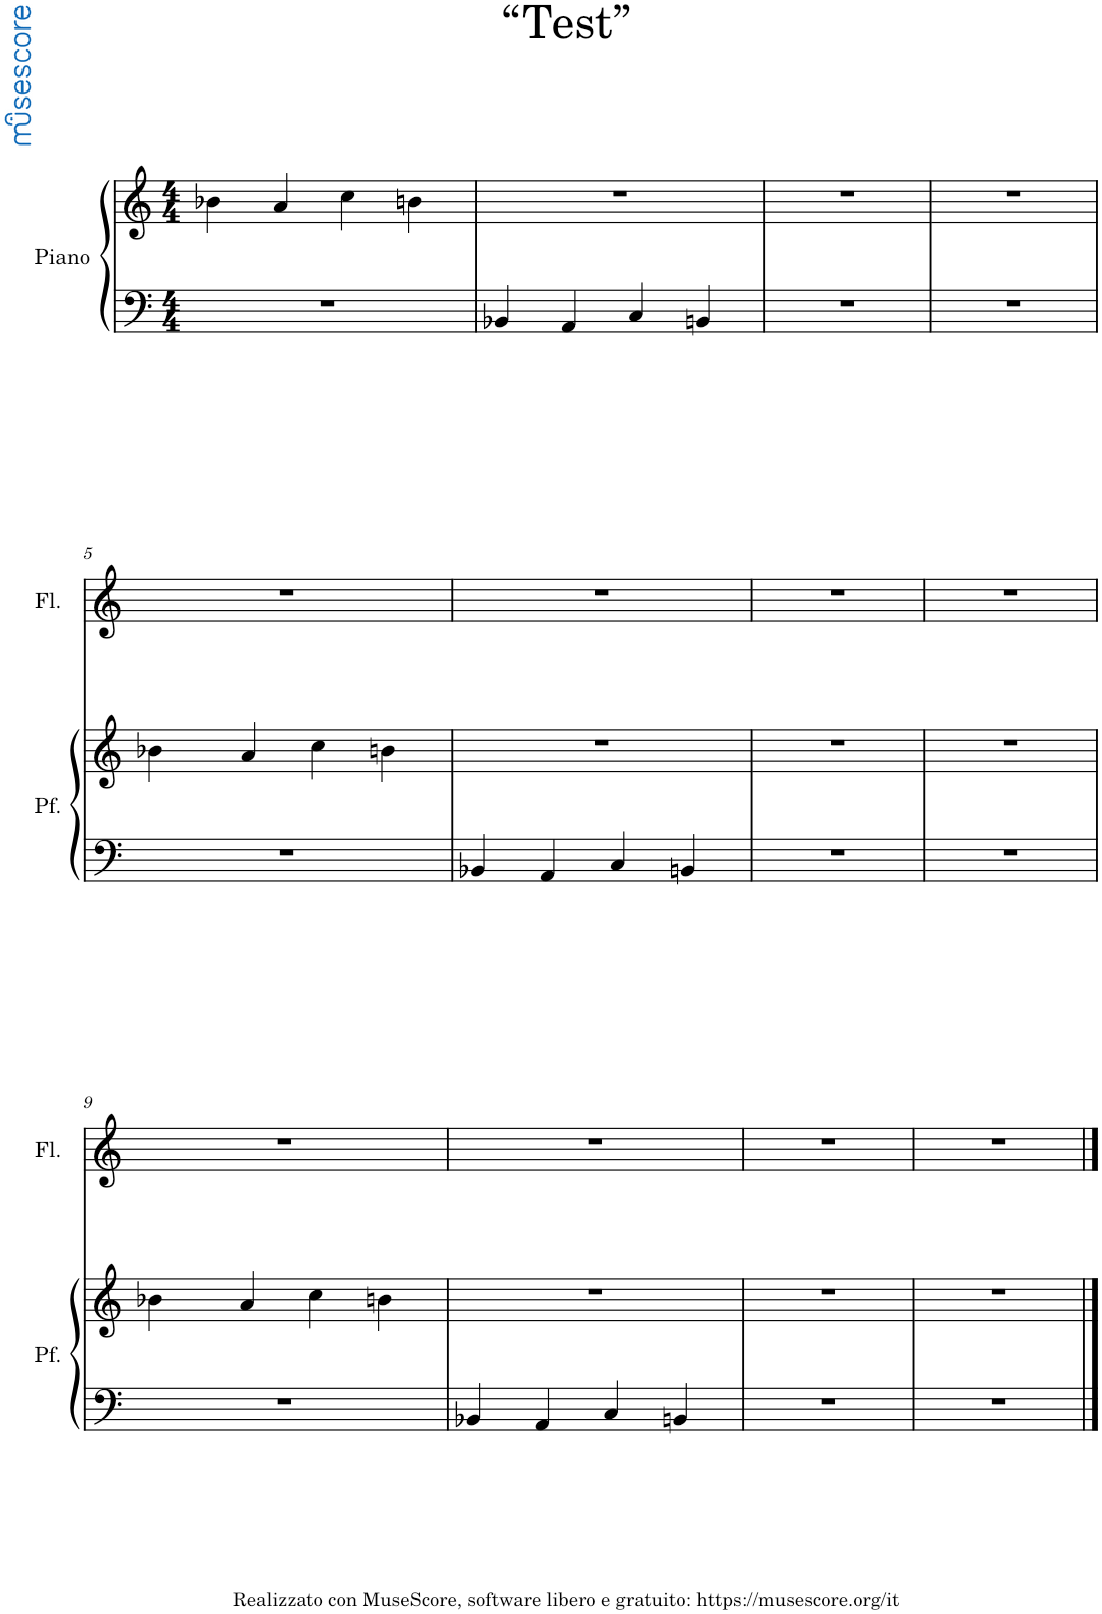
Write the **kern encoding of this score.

**kern	**kern	**kern
*part2	*part2	*part1
*staff3	*staff2	*staff1
*I"Piano	*	*I"Flauto
*	*	*I'Fl.
*clefF4	*clefG2	*clefG2
*k[]	*k[]	*k[]
*M4/4	*M4/4	*M4/4
=1	=1	=1
1r	4b-X\	1r
.	4a/	.
.	4cc\	.
.	4bn\	.
=2	=2	=2
4BB-X/	1r	1r
4AA/	.	.
4C/	.	.
4BBn/	.	.
=3	=3	=3
1r	1r	1r
=4	=4	=4
1r	1r	1r
!!LO:LB:g=z
=5	=5	=5
*	*	*^
1r	4b-X\	1r	8f
.	.	.	2..ryy
.	4a/	.	.
.	4cc\	.	.
.	4bn\	.	.
*	*	*v	*v
=6	=6	=6
4BB-X/	1r	1r
4AA/	.	.
4C/	.	.
4BBn/	.	.
=7	=7	=7
1r	1r	1r
=8	=8	=8
1r	1r	1r
!!LO:LB:g=z
=9	=9	=9
*	*	*^
1r	4b-X\	1r	8f
.	.	.	2..ryy
.	4a/	.	.
.	4cc\	.	.
.	4bn\	.	.
*	*	*v	*v
=10	=10	=10
4BB-X/	1r	1r
4AA/	.	.
4C/	.	.
4BBn/	.	.
=11	=11	=11
1r	1r	1r
=12	=12	=12
1r	1r	1r
==	==	==
*-	*-	*-
